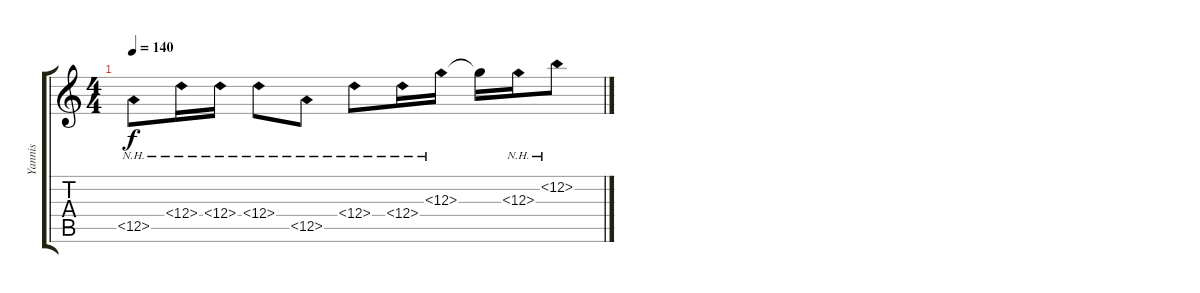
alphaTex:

\track ("Yannis" "Yannis") {instrument electricguitarclean}
\staff {score tabs}
\tuning (E4 B3 G3 D3 A2 E2) {hide}
\ts (4 4)
\tempo 140
\clef g2
\ks c
12.5{nh}.8{dy f} 12.4{nh}.16 12.4{nh}.16 12.4{nh}.8 12.5{nh}.8 12.4{nh}.8 12.4{nh}.16 12.3{nh}.16 12.3{t}.16 12.3{nh}.16 12.2{nh}.8
